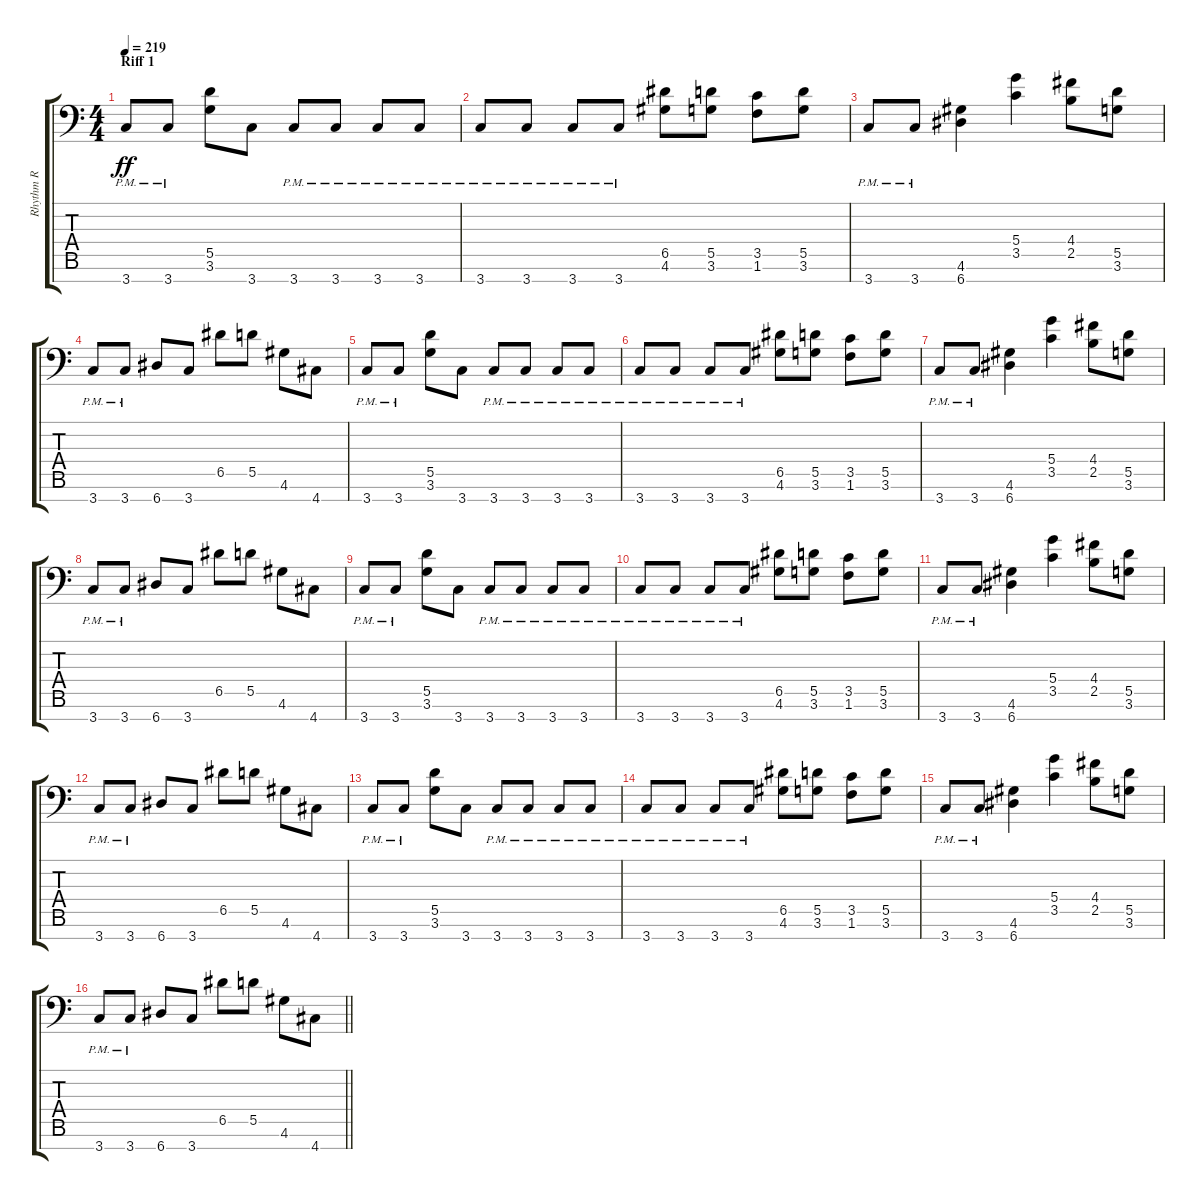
\track ("Rhythm R" "Rhythm R") {instrument overdrivenguitar}
\staff {score tabs}
\tuning (E4 B3 G3 D3 A2 E2 A1) {hide}
\ts (4 4)
\section ("" "Riff 1")
\tempo 219
\clef f4
\ks c
3.7{pm}.8{dy ff} 3.7{pm}.8 (5.5 3.6).8 3.7.8 3.7{pm}.8 3.7{pm}.8 3.7{pm}.8 3.7{pm}.8 |
3.7{pm}.8 3.7{pm}.8 3.7{pm}.8 3.7{pm}.8 (6.5 4.6).8 (5.5 3.6).8 (3.5 1.6).8 (5.5 3.6).8 |
3.7{pm}.8 3.7{pm}.8 (4.6 6.7).4 (5.4 3.5).4 (4.4 2.5).8 (5.5 3.6).8 |
3.7{pm}.8 3.7{pm}.8 6.7.8 3.7.8 6.5.8 5.5.8 4.6.8 4.7.8 |
3.7{pm}.8 3.7{pm}.8 (5.5 3.6).8 3.7.8 3.7{pm}.8 3.7{pm}.8 3.7{pm}.8 3.7{pm}.8 |
3.7{pm}.8 3.7{pm}.8 3.7{pm}.8 3.7{pm}.8 (6.5 4.6).8 (5.5 3.6).8 (3.5 1.6).8 (5.5 3.6).8 |
3.7{pm}.8 3.7{pm}.8 (4.6 6.7).4 (5.4 3.5).4 (4.4 2.5).8 (5.5 3.6).8 |
3.7{pm}.8 3.7{pm}.8 6.7.8 3.7.8 6.5.8 5.5.8 4.6.8 4.7.8 |
3.7{pm}.8 3.7{pm}.8 (5.5 3.6).8 3.7.8 3.7{pm}.8 3.7{pm}.8 3.7{pm}.8 3.7{pm}.8 |
3.7{pm}.8 3.7{pm}.8 3.7{pm}.8 3.7{pm}.8 (6.5 4.6).8 (5.5 3.6).8 (3.5 1.6).8 (5.5 3.6).8 |
3.7{pm}.8 3.7{pm}.8 (4.6 6.7).4 (5.4 3.5).4 (4.4 2.5).8 (5.5 3.6).8 |
3.7{pm}.8 3.7{pm}.8 6.7.8 3.7.8 6.5.8 5.5.8 4.6.8 4.7.8 |
3.7{pm}.8 3.7{pm}.8 (5.5 3.6).8 3.7.8 3.7{pm}.8 3.7{pm}.8 3.7{pm}.8 3.7{pm}.8 |
3.7{pm}.8 3.7{pm}.8 3.7{pm}.8 3.7{pm}.8 (6.5 4.6).8 (5.5 3.6).8 (3.5 1.6).8 (5.5 3.6).8 |
3.7{pm}.8 3.7{pm}.8 (4.6 6.7).4 (5.4 3.5).4 (4.4 2.5).8 (5.5 3.6).8 |
\barLineRight lightlight
3.7{pm}.8 3.7{pm}.8 6.7.8 3.7.8 6.5.8 5.5.8 4.6.8 4.7.8
